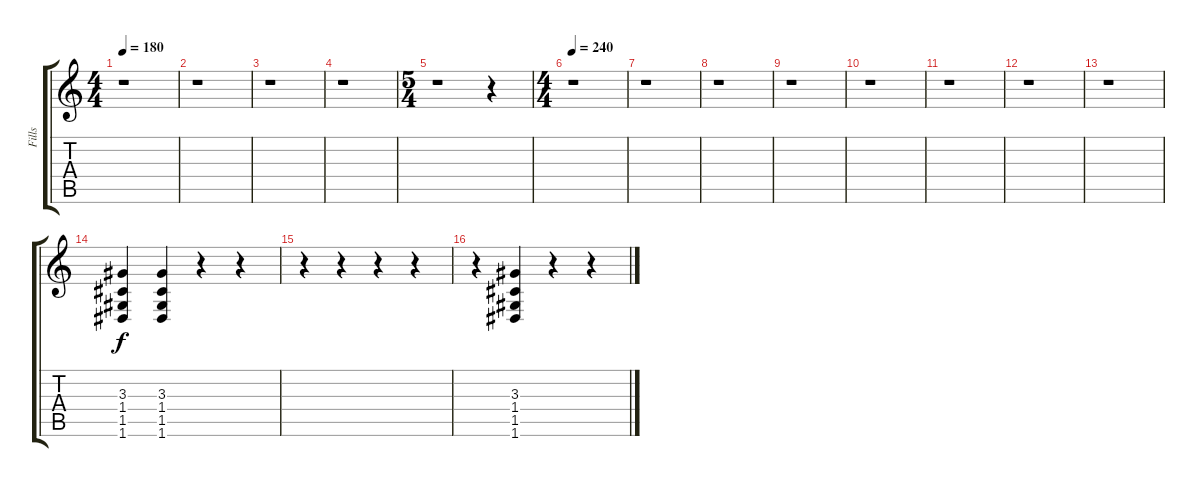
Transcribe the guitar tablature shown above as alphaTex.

\track ("Fills" "Fills") {instrument distortionguitar}
\staff {score tabs}
\tuning (D4 A3 F3 C3 G2 D2) {hide}
\ts (4 4)
\tempo 180
\clef g2
\ks c
r.1{dy f} |
r.1 |
r.1 |
r.1 |
\ts (5 4)
r.1 r.4 |
\ts (4 4)
\tempo 240
r.1 |
r.1 |
r.1 |
r.1 |
r.1 |
r.1 |
r.1 |
r.1 |
(3.3 1.4 1.5 1.6).4 (3.3 1.4 1.5 1.6).4 r.4 r.4 |
r.4 r.4 r.4 r.4 |
r.4 (3.3 1.4 1.5 1.6).4 r.4 r.4
